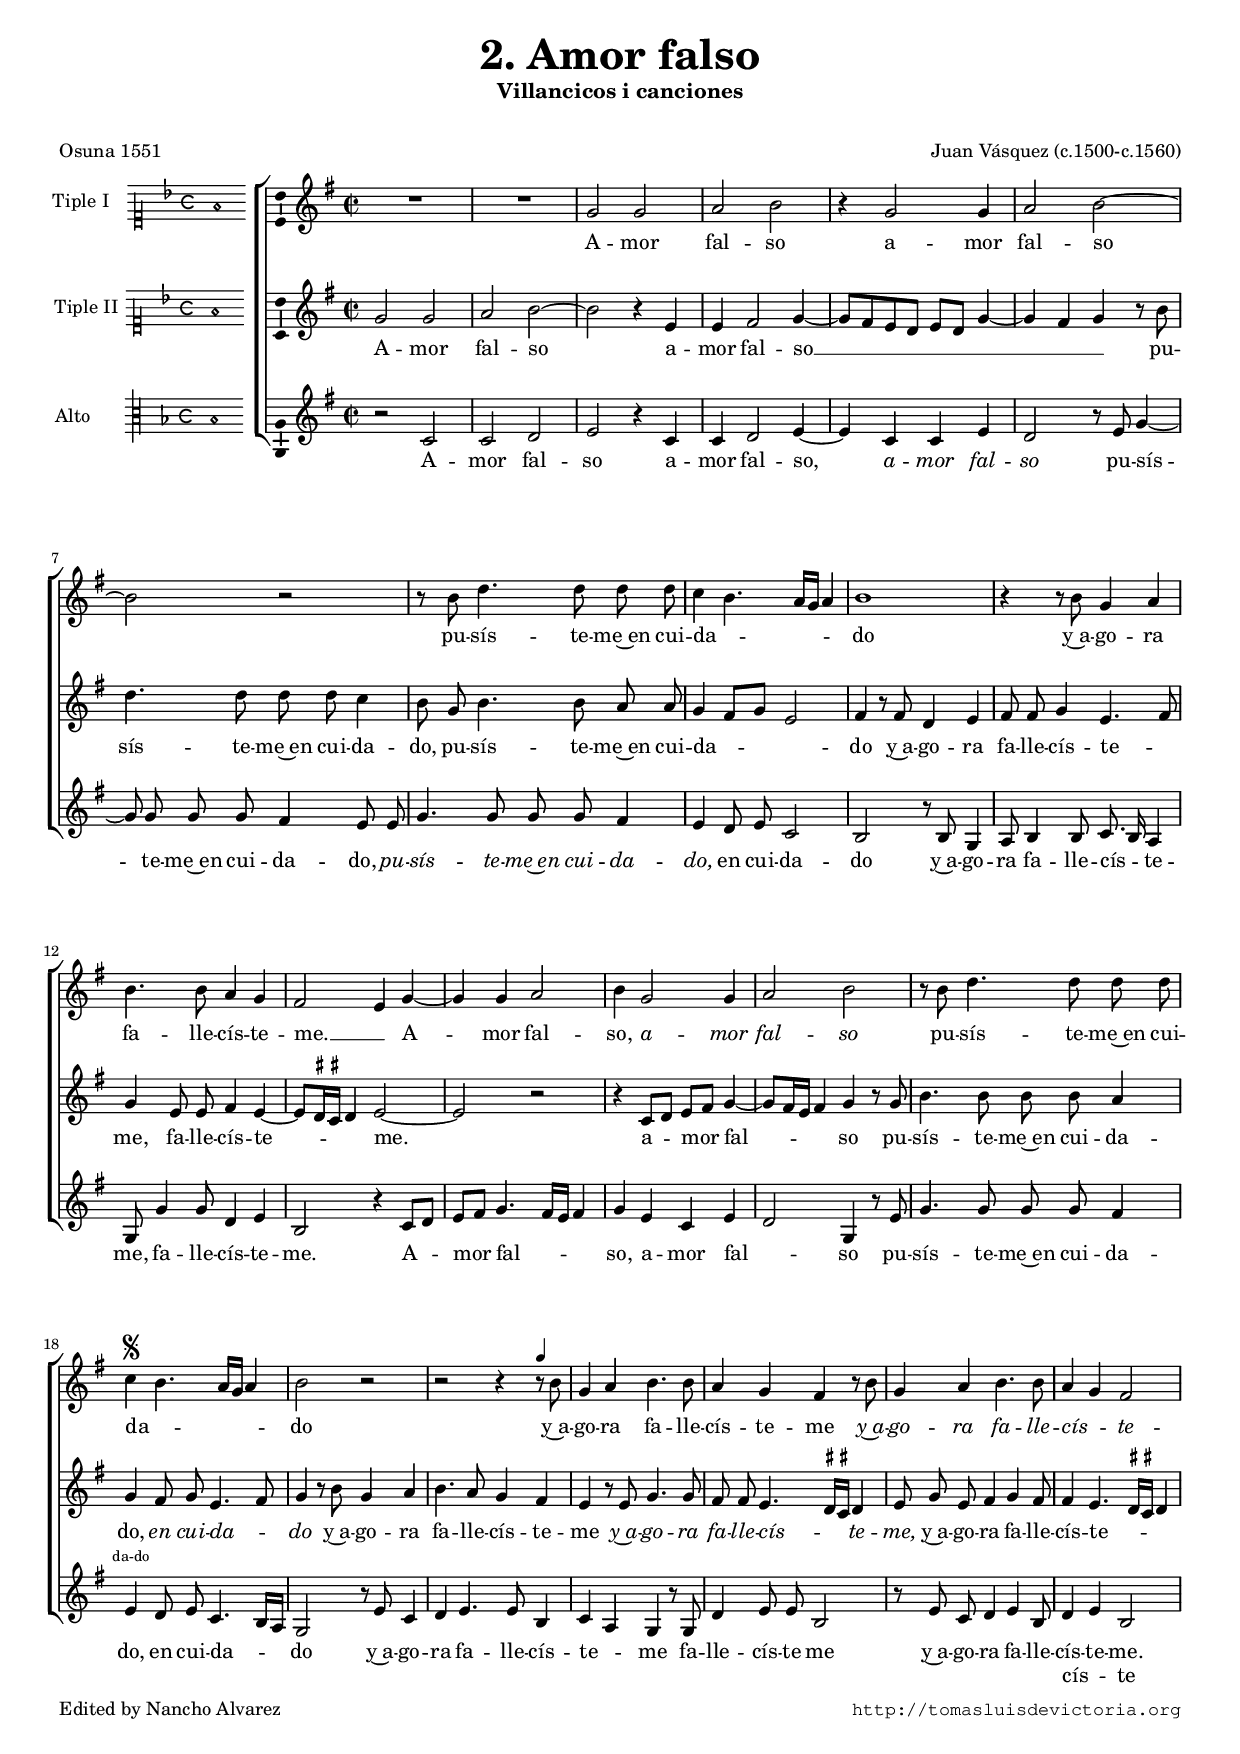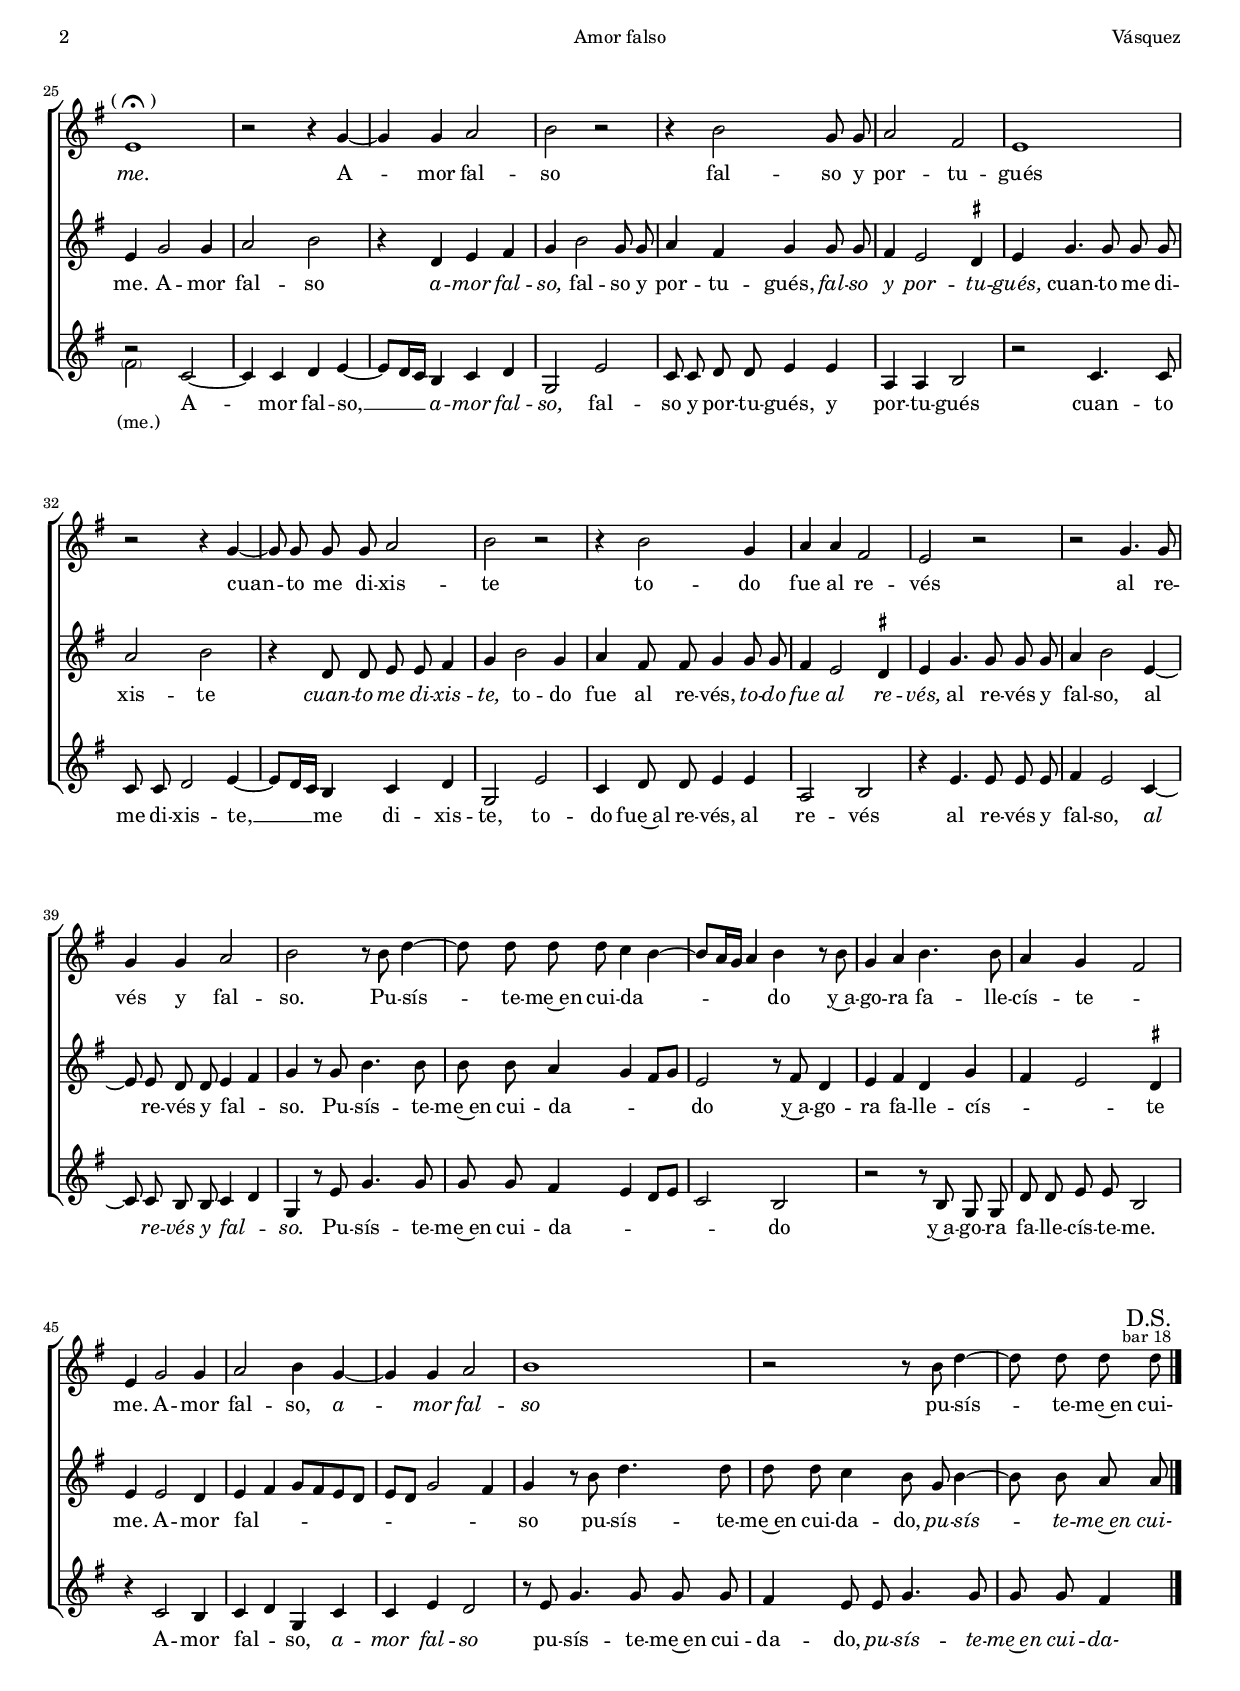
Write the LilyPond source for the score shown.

\version "2.18.0"

#(set-default-paper-size "a4")
#(set-global-staff-size 16.2)
#(ly:set-option 'point-and-click #f)
%mobile -s16.0 -i3.4

italicas=\override LyricText.font-shape = #'italic
rectas=\override LyricText.font-shape = #'upright
ss=\once \set suggestAccidentals = ##t
incipitwidth = 20
mtempo={\tempo 4 = 100}
mtempob={\tempo 4 = 50}

htitle="Amor falso"
hcomposer="Vásquez"

\header {
	title=\markup{\fontsize #3 "2. Amor falso"}
	subtitle="Villancicos i canciones"
	subsubtitle=\markup{\null \vspace #1 }
	composer="Juan Vásquez (c.1500-c.1560)"
        pdfauthor=\composer
	%opus="(-)"
	poet=\markup{"Osuna 1551"} % Villancicos i canciones de Iuan Vasquez a tres y a cuatro. Impreso por Juan de León
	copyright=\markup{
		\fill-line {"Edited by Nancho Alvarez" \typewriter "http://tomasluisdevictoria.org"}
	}
%	tagline=""
}

global={\key f \major \time 2/2 \skip 1*49 \skip 2
	\bar "|."
}


cantus=\relative c'{
	R1*2
	f2 f
	g a
	r4 f2 f4
	g2 a ~
	a r
	r8 a c4. c8 c c
	bes4 a4. g16[ f] g4
	a1
	r4 r8 a f4 g
	a4. a8 g4 f
	e2 d4 f ~
	f4 f g2
	a4 f2 f4
	g2 a
	r8 a c4. c8 c c
	\override Script.padding = #.8
	bes4^\segno a4. g16[ f] g4
	a2 r
	r2 r4 r8^\markup{\smaller \smaller \note-by-number #2 #0 #UP } a
	f4 g a4. a8
	g4 f e r8 a
	f4 g a4. a8
	g4 f e2
	\override TextScript.X-offset = #-1.7
	d1^\markup{"(" \musicglyph #"scripts.ufermata" ")"}
	r2 r4 f ~
	f4 f g2
	a2 r
	r4 a2 f8 f
	g2 e
	d1
	r2 r4 f ~
	f8 f f f g2
	a2 r
	r4 a2 f4
	g4 g e2
	d2 r
	r2 f4. f8
	f4 f g2
	a2 r8 a c4 ~
	c8 c c c bes4 a ~
	a8[ g16 f] g4 a4 r8 a
	f4 g a4. a8
	g4 f e2
	d4 f2 f4
	g2 a4 f ~
	f4 f g2
	a1
	r2 r8 a c4 ~
	c8 c c c
	\override Score.RehearsalMark.X-offset = #-7
	\mark \markup{\right-column{"D.S." \fontsize #-3 "bar 18"}}
	%{
	bes4 a ~
	a8[ g16 f] g4 a2
	R1
	r4 a f g
	a4. a8 g4 f
	e4 r8 a f4 g
	a4. a8 g4 f
	e2 \mtempob d\breve*1/4
	%}
}

tenor=\relative c'{
	f2 f
	g a ~
	a r4 d,
	d4 e2 f4 ~
	f8[ e d c] d8[ c] f4 ~
	f4 e f4 r8 a
	c4. c8 c8 c bes4
	a8 f a4. a8 g g
	f4 e8[ f] d2
	e4 r8 e c4 d
	e8 e f4 d4. e8
	f4 d8 d e4 d ~
	d8[ \ss cis16 \ss b] cis4 d2 ~
	d r
	r4 bes8[ c] d[ e] f4 ~
	f8[ e16 d] e4 f r8 f
	a4. a8 a a g4
	f4 e8 f d4. e8
	f4 r8 a f4 g 
	a4. g8 f4 e
	d4 r8 d f4. f8
	e8 e d4. \ss cis16[ \ss b] cis4 
	d8 f d e4 f4 e8
	e4 d4. \ss cis16[ \ss b] cis4
	d4 f2 f4
	g2 a
	r4 c, d e
	f4 a2 f8 f
	g4 e f f8 f
	e4 d2 \ss cis4
	d4 f4. f8 f f
	g2 a
	r4 c,8 c d d e4
	f4 a2 f4
	g4 e8 e f4 f8 f
	e4 d2 \ss cis4
	d4 f4. f8 f f
	g4 a2 d,4 ~
	d8 d c c d4 e
	f4 r8 f a4. a8
	a8 a g4 f4 e8[ f]
	d2 r8 e c4
	d4 e c f 
	e4 d2 \ss cis4
	d4 d2 c4
	d4 e f8[ e d c]
	d8[ c] f2 e4
	f4 r8 a c4. c8
	c8 c bes4 a8 f a4 ~
	a8 a g g 
	%{
	f4 e8[ f]
	d4. e8 f4 r8 a
	f4 g a4. g8
	f4 e d r8 d
	f4. f8 e8 e d4 ~
	d8[ \ss cis16 \ss b] cis4 d8 f d e ~
	e8 f4 e8 e4 d ~
	d8[ \ss cis16 \ss b] cis4 d\breve*1/4
	%}
}

bassus=\relative c'{
	r2 bes2
	bes c 
	d2 r4 bes
	bes4 c2 d4 ~
	d4 bes bes d
	c2 r8 d8 f4 ~
	f8 f f f e4 d8 d
	f4. f8 f f e4
	d4 c8 d bes2
	a2 r8 a f4
	g8 a4 a8 bes8. a16 g4
	f8 f'4 f8 c4 d
	a2 r4 bes8[ c] 
	d8[ e] f4. e16[ d] e4
	f4 d bes d
	c2 f,4 r8 d'
	f4. f8 f f e4
	d4 c8 d bes4. a16[ g]
	f2 r8 d' bes4
	c4 d4. d8 a4
	bes4 g f4 r8 f
	c'4 d8 d a2
	r8 d bes c4 d4 a8
	c4 d a2
	<<\voiceOne a'2\rest \new Voice {\voiceTwo \override TextScript.padding =#5.5 \override TextScript.X-offset = #-1 \parenthesize e2_"(me.)" }>> 
	\oneVoice
	 bes2 ~
	bes4 bes c d ~
	d8[ c16 bes] a4 bes c
	f,2 d'
	bes8 bes c c d4 d
	g,4 g a2
	r2 bes4. bes8
	bes8 bes c2 d4 ~
	d8[ c16 bes] a4 bes c
	f,2 d'
	bes4 c8 c d4 d
	g,2 a
	r4 d4. d8 d d
	e4 d2 bes4 ~
	bes8 bes a a bes4 c
	f, r8 d' f4. f8
	f8 f e4 d c8[ d]
	bes2 a
	r2 r8 a f f
	c'8 c d d a2
	r4 bes2 a4
	bes c f, bes
	bes4 d c2
	r8 d f4. f8 f f
	e4 d8 d f4. f8
	f8 f e4 
	%{
	d4 c8 d
	bes4. a16[ g] f2
	r8 d' bes4 c d ~
	d8 d a4 bes g
	f4 r8 f c'4 d8 d 
	a2 r8 d bes c ~
	c8 d4 a8 c4 d 
	a2 d\breve*1/4
	%}
}

textocantus=\lyricmode{
A -- mor fal -- so 
a -- mor fal -- so
pu -- sís -- te -- me~en cui -- da -- _ _ _ do
y~a -- go -- ra fa -- lle -- cís -- te -- me. __ _
A -- mor fal -- so,
\italicas
a -- mor fal -- so 
\rectas
pu -- sís -- te -- me~en cui -- da -- _ _ _ do 
y~a -- go -- ra fa -- lle -- cís -- te -- me
\italicas
y~a -- go -- ra fa -- lle -- cís -- _ te -- me.
\rectas
A -- mor fal -- so
fal -- so y por -- tu -- gués
cuan -- to me di -- xis -- te
to -- do fue al re -- vés 
al re -- vés y fal -- so.
Pu -- sís -- te -- me~en cui -- da -- _ _ do 
y~a -- go -- ra fa -- lle -- cís -- te -- _ me.
A -- mor fal -- so,
\italicas
a -- mor fal -- so
\rectas
pu -- sís -- te -- me~en cui- 
}

textotenor=\lyricmode{
A -- mor fal -- so 
a -- mor fal -- so __ _ _ _ _
pu -- sís -- te -- me~en cui -- da -- do,
pu -- sís -- te -- me~en cui -- da -- _ _ do
y~a -- go -- ra 
fa -- lle -- cís -- te -- _ me,
fa -- lle -- cís -- te -- _ me.
a -- mor fal -- _ so 
pu -- sís -- te -- me~en cui -- da -- do,
\italicas
en cui -- da -- _ do
\rectas
y~a -- go -- ra fa -- lle -- cís -- te -- me
\italicas
y~a -- go -- ra fa -- lle -- cís -- _ te -- me,
\rectas
y~a -- go -- ra fa -- lle -- cís -- te -- _ _ me.
A -- mor fal -- so
\italicas
a -- mor fal -- so,
\rectas
fal -- so y por -- tu -- gués,
\italicas
fal -- so y por -- tu -- gués,
\rectas
cuan -- to me di -- xis -- te
\italicas
cuan -- to me di -- xis -- te,
\rectas
to -- do fue al re -- vés,
\italicas
to -- do fue al re -- vés,
\rectas
al re -- vés y fal -- so,
al re -- vés y fal -- _ so.
Pu -- sís -- te -- me~en cui -- da -- _ _ do
y~a -- go -- ra fa -- lle -- cís -- _ _ te me.
A -- mor fal -- _ _ _ _ _ so
pu -- sís -- te -- me~en cui -- da -- do,
\italicas
pu -- sís -- te -- me~en cui-
}
textotenorb=\lyricmode{
_ _ _ _ _ _ _ _ _ _ _ _ _ 
_ _ _ _ _ _ _ _ _ _ _ _ _ 
_ _ _ _ _ _ _ _ _ _ _ _ _ 
_ _ 
_ _ _ _ _ _ _ _ _ _ _ _ _ 
\override LyricText.font-size = #-2 da-do
}

textobassus=\lyricmode{
A -- mor fal -- so 
a -- mor fal -- so,
\italicas
a -- mor fal -- so
\rectas
pu -- sís -- te -- me~en cui -- da -- do,
\italicas
pu -- sís -- te -- me~en cui -- da -- do,
\rectas
en cui -- da -- do
y~a -- go -- ra fa -- lle -- cís -- _ te -- me,
fa -- lle -- cís -- te -- me.
A -- mor fal -- _ _ so,
a -- mor fal -- _ so
pu -- sís -- te -- me~en cui -- da -- do,
en cui -- da -- _ do
y~a -- go -- ra fa -- lle -- cís -- te -- _ me
fa -- lle -- cís -- te me
y~a -- go -- ra fa -- lle -- cís -- te -- me.
A -- mor fal -- so, __
\italicas
a -- mor fal -- so,
\rectas
fal -- so y por -- tu -- gués,
y por -- tu -- gués
cuan -- to me di -- xis -- te, __
me di -- xis -- te,
to -- do fue~al re -- vés,
al re -- vés
al re -- vés y fal -- so,
\italicas
al re -- vés y fal -- _ so.
\rectas
Pu -- sís -- te -- me~en cui -- da -- _ _ _ do
y~a -- go -- ra fa -- lle -- cís -- te -- me.
A -- mor fal -- _ so,
\italicas
a -- mor fal -- so
\rectas
pu -- sís -- te -- me~en cui -- da -- do,
\italicas
pu -- sís -- te -- me~en cui -- da-
}
textobassusb=\lyricmode{
_ _ _ _ _ _ _ _ _ _ _ 
_ _ _ _ _ _ _ _ _ _ _ 
_ _ _ _ _ _ _ _ _ _ _ 
_ _ _ _ _ _ _ _ _ _ _ 
_ _ _ _ _ _ _ _ _ _ _ 
_ _ _ _ _ _ _ _ _ _ _ 
_ _ _ _ _ _ _ _ _ _ _ 
_ _ _ _ _ _ _ _ _ 
cís -- _ te
}


incipitcantus=\markup{
	\score{
		{ 
		\set Staff.instrumentName="Tiple I   "
		\override NoteHead.style = #'neomensural
		\override Staff.TimeSignature.style = #'neomensural
		\cadenzaOn 
		\clef "petrucci-c1"
		\key f \major
		\time 4/4
                f'1
		} 

	\layout { line-width=\incipitwidth indent = 0 }
	}
}

incipittenor=\markup{
	\score{
		{ 
		\set Staff.instrumentName="Tiple II "
		\override NoteHead.style = #'neomensural 
		\override Staff.TimeSignature.style = #'neomensural
		\cadenzaOn 
		\clef "petrucci-c1"
		\key f \major
		\time 4/4
                f'1
		} 
	\layout { line-width=\incipitwidth indent=0 }
	}
}

incipitbassus=\markup{
	\score{
		{ 
		\set Staff.instrumentName="Alto      "
		\override NoteHead.style = #'neomensural
		\override Staff.TimeSignature.style = #'neomensural
		\cadenzaOn 
		\clef "petrucci-c3"
		\key f \major
		\time 4/4
                bes1
		} 
	\layout { line-width=\incipitwidth indent = 0 }
	}
}

%\layout {
%       \context {\Voice
%               \remove Ligature_bracket_engraver
%               \consists Mensural_ligature_engraver
%       }
%       line-width=\incipitwidth
%       indent = 0
%}

\score {\transpose c d {
\new ChoirStaff<<

	\new Staff <<\global
	\new Voice="v1" {
		\set Staff.instrumentName=\incipitcantus
		\clef "treble"
		\cantus }
	\new Lyrics \lyricsto "v1" {\textocantus }
	>>
	
	\new Staff <<\global
	\new Voice="v3" {
		\set Staff.instrumentName=\incipittenor
		\clef "treble"
		\tenor }
	\new Lyrics \lyricsto "v3" {\textotenor }
	\new Lyrics \lyricsto "v3" {\textotenorb }
	>>

	\new Staff <<\global
	\new Voice="v4" {
		\set Staff.instrumentName=\incipitbassus
		\clef "treble"
		\bassus }
	\new Lyrics \lyricsto "v4" {\textobassus }
	\new Lyrics \lyricsto "v4" {\textobassusb }
	>>
	
>>

	} % transpose

\layout{ 
	\context {\Lyrics 
		\override VerticalAxisGroup.staff-affinity = #UP
		\override VerticalAxisGroup.nonstaff-relatedstaff-spacing =
			#'((basic-distance . 0) (minimum-distance . 0) (padding . .7))
		\override LyricText.font-size = #1.2
		\override LyricHyphen.minimum-distance = #0.5
	}
	\context {\Score 
		tempoHideNote = ##t
		\override BarNumber.padding = #2 
	}
	\context {\Voice 
		%melismaBusyProperties = #'()
		autoBeaming = ##f
	}
	\context {\Staff 
                %\RemoveEmptyStaves
                %\override VerticalAxisGroup.remove-first = ##t
		\override VerticalAxisGroup.staff-staff-spacing =
			#'((basic-distance . 11) (minimum-distance . 0) (padding . 1))
		\consists Ambitus_engraver 
		\override LigatureBracket.padding = #1
	}
}

%\midi { \mtempo }

}


\paper{
	evenHeaderMarkup=\markup  \fill-line { \fromproperty #'page:page-number-string \htitle \hcomposer }
	oddHeaderMarkup= \markup  \fill-line { \on-the-fly #not-first-page \hcomposer \on-the-fly #not-first-page \htitle \on-the-fly #not-first-page \fromproperty #'page:page-number-string }
	%system-count=20
	page-count = 2
	ragged-last-bottom = ##f
	indent=3.5\cm
	system-system-spacing =
	#'((basic-distance . 19) (minimum-distance . 0) (padding . 0))
	top-system-spacing = % header
	#'((basic-distance . 10) (minimum-distance . 0) (padding . 0))
	last-bottom-spacing = % footer
	#'((basic-distance . 13) (minimum-distance . 0) (padding . 0))
	markup-system-spacing.padding = #1.5
}
